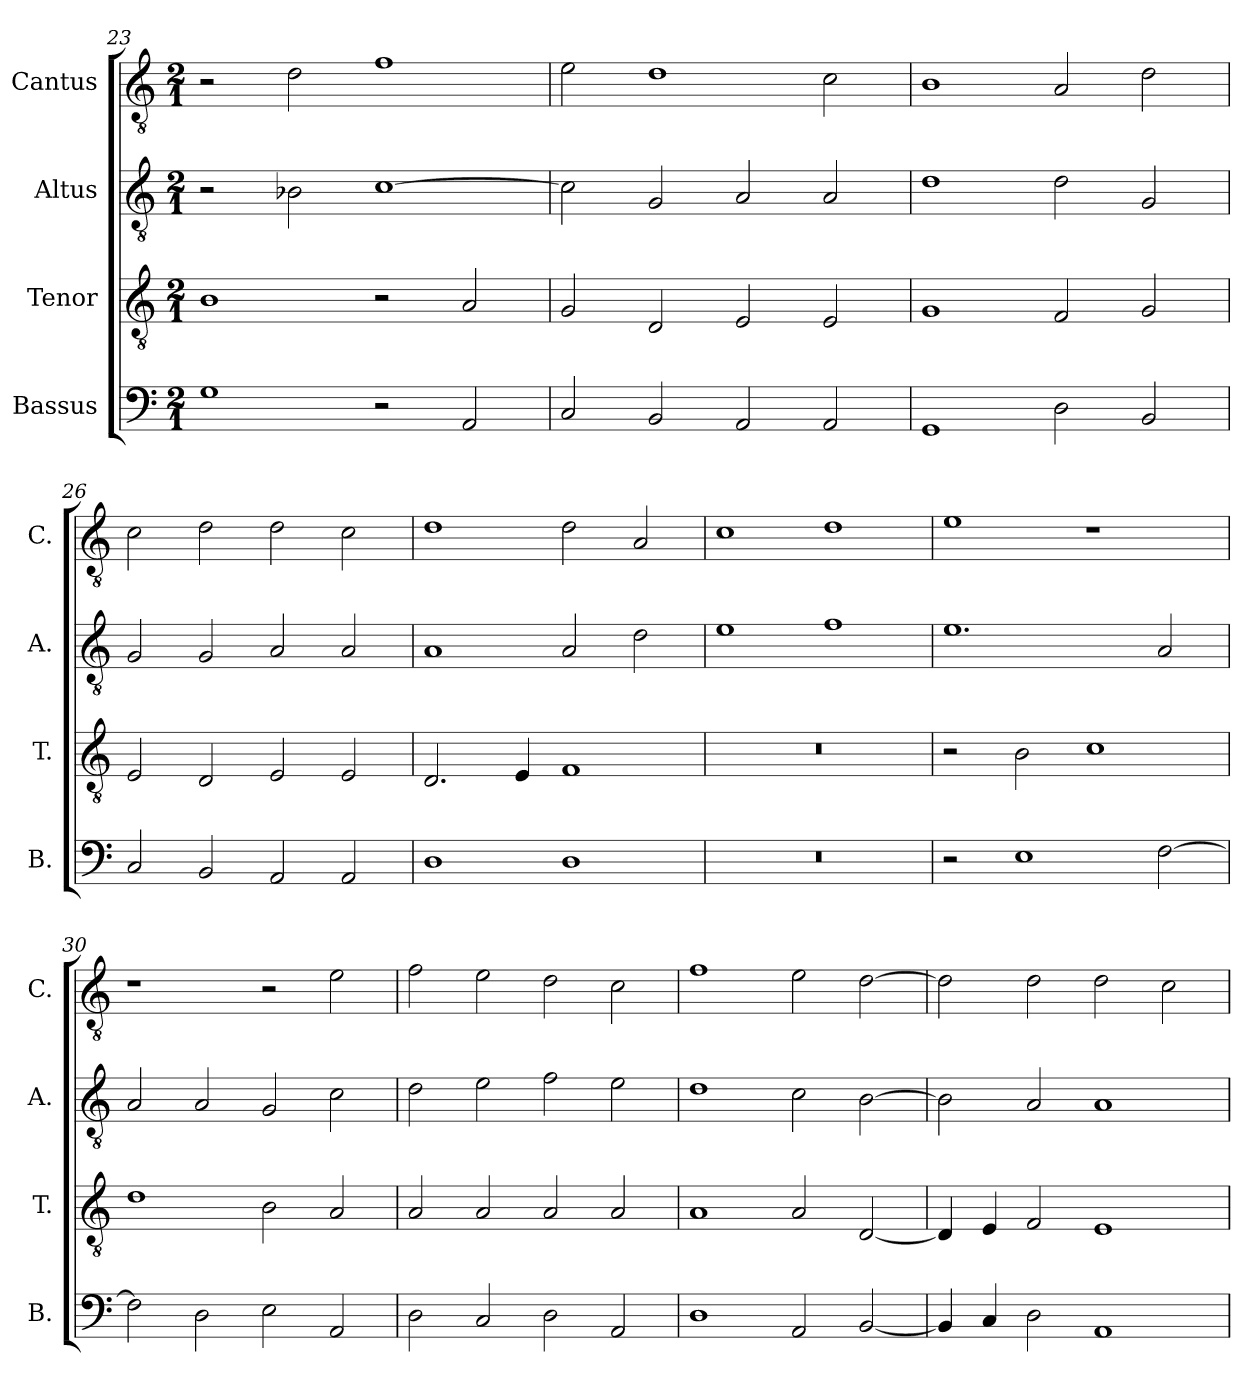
**kern	**kern	**kern	**kern
*part4	*part3	*part2	*part1
*staff4	*staff3	*staff2	*staff1
*I"Bassus	*I"Tenor	*I"Altus	*I"Cantus
*I'B.	*I'T.	*I'A.	*I'C.
*clefF4	*clefGv2	*clefGv2	*clefGv2
*k[]	*k[]	*k[]	*k[]
*M2/1	*M2/1	*M2/1	*M2/1
=23	=23	=23	=23
1G	1B	2r	2r
.	.	2B-X\	2d\
2r	2r	[1c	1f
2AA/	2A/	.	.
=24	=24	=24	=24
2C/	2G/	2c\]	2e\
2BB/	2D/	2G/	1d
2AA/	2E/	2A/	.
2AA/	2E/	2A/	2c\
=25	=25	=25	=25
1GG	1G	1d	1B
2D\	2F/	2d\	2A/
2BB/	2G/	2G/	2d\
=26	=26	=26	=26
2C/	2E/	2G/	2c\
2BB/	2D/	2G/	2d\
2AA/	2E/	2A/	2d\
2AA/	2E/	2A/	2c\
=27	=27	=27	=27
1D	2.D/	1A	1d
.	4E/	.	.
1D	1F	2A/	2d\
.	.	2d\	2A/
=28	=28	=28	=28
0r	0r	1e	1c
.	.	1f	1d
=29	=29	=29	=29
2r	2r	1.e	1e
1E	2B\	.	.
.	1c	.	1r
[2F\	.	2A/	.
=30	=30	=30	=30
2F\]	1d	2A/	1r
2D\	.	2A/	.
2E\	2B\	2G/	2r
2AA/	2A/	2c\	2e\
=31	=31	=31	=31
2D\	2A/	2d\	2f\
2C/	2A/	2e\	2e\
2D\	2A/	2f\	2d\
2AA/	2A/	2e\	2c\
=32	=32	=32	=32
1D	1A	1d	1f
2AA/	2A/	2c\	2e\
[2BB/	[2D/	[2B\	[2d\
=33	=33	=33	=33
4BB/]	4D/]	2B\]	2d\]
4C/	4E/	.	.
2D\	2F/	2A/	2d\
1AA	1E	1A	2d\
.	.	.	2c\
=	=	=	=
*-	*-	*-	*-
